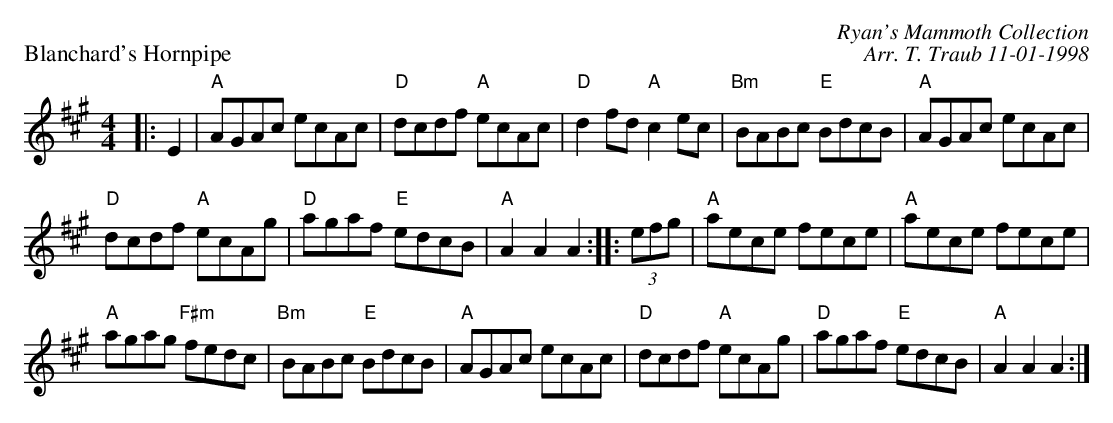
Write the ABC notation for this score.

X:1
P: Blanchard's Hornpipe
C: Ryan's Mammoth Collection
C: Arr. T. Traub 11-01-1998
M: 4/4
K: A
L: 1/8
|: E2 | "A"AGAc ecAc|"D"dcdf "A"ecAc|"D"d2 fd "A"c2 ec|"Bm"BABc "E"BdcB|"A"AGAc ecAc|
"D"dcdf "A"ecAg|"D"agaf "E"edcB |"A"A2 A2 A2 :||: (3efg|"A"aece fece|"A"aece fece|
"A"agag "F#m"fedc|"Bm"BABc "E"BdcB|"A"AGAc ecAc|"D"dcdf "A"ecAg|"D"agaf "E"edcB|"A"A2 A2 A2 :|
